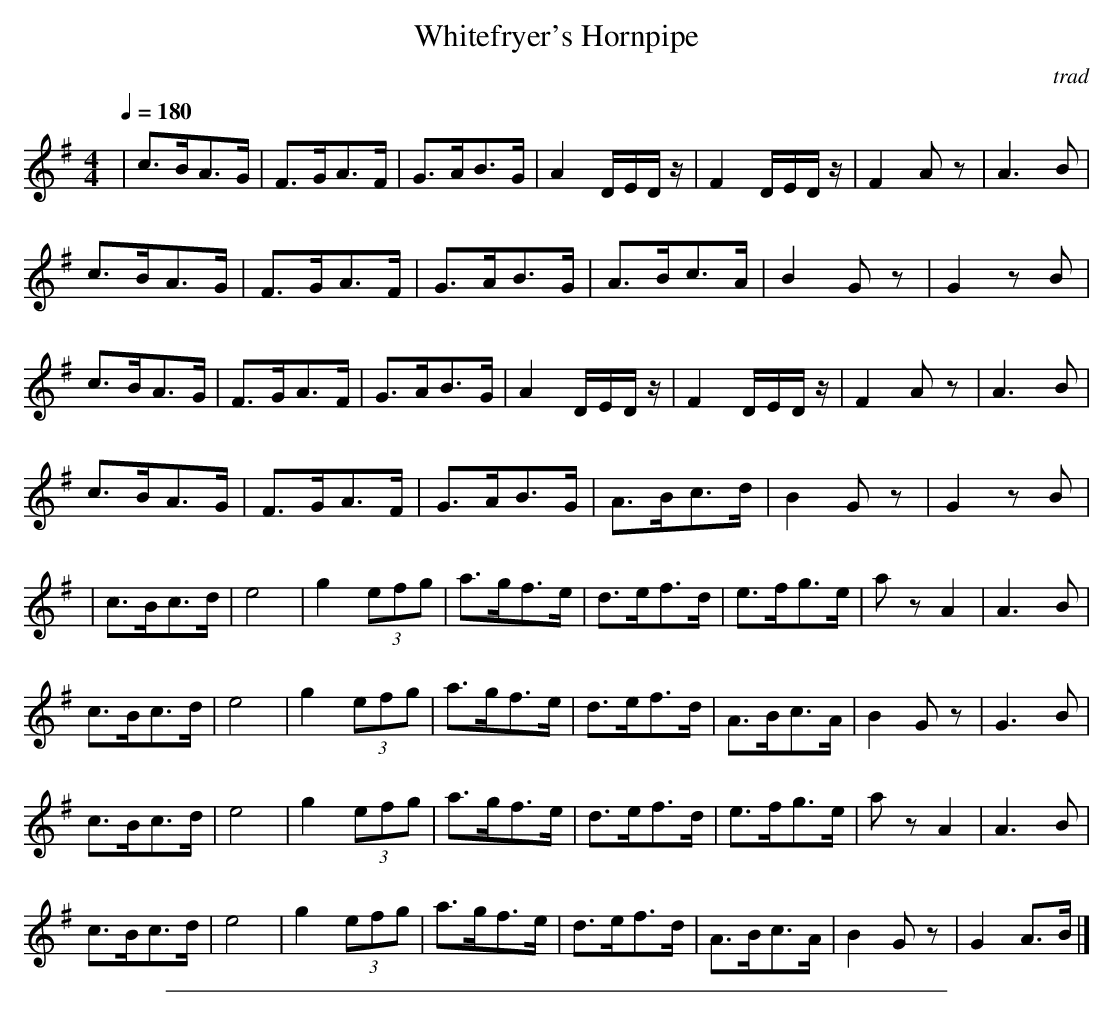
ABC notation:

X:1
T: Whitefryer's Hornpipe
C:trad
M:4/4
L:1/8
Q:1/4=180
K:Dmix
| c>BA>G | F>GA>F | G>AB>G | A2D/2E/2D/2z/2 | F2D/2E/2D/2z/2 | F2Az | A3B |
  c>BA>G | F>GA>F | G>AB>G | A>Bc>A | B2Gz | G2z B |
  c>BA>G | F>GA>F | G>AB>G | A2D/2E/2D/2z/2 | F2D/2E/2D/2z/2 | F2Az | A3B |
  c>BA>G | F>GA>F | G>AB>G | A>Bc>d | B2Gz | G2z B |
| c>Bc>d | e4 | g2(3efg | a>gf>e | d>ef>d | e>fg>e | a zA2 | A3 B |
  c>Bc>d | e4 | g2(3efg | a>gf>e | d>ef>d | A>Bc>A | B2Gz | G3 B |
  c>Bc>d | e4 | g2(3efg | a>gf>e | d>ef>d | e>fg>e | a zA2 | A3 B |
  c>Bc>d | e4 | g2(3efg | a>gf>e | d>ef>d | A>Bc>A | B2Gz | G2 A>B |]
